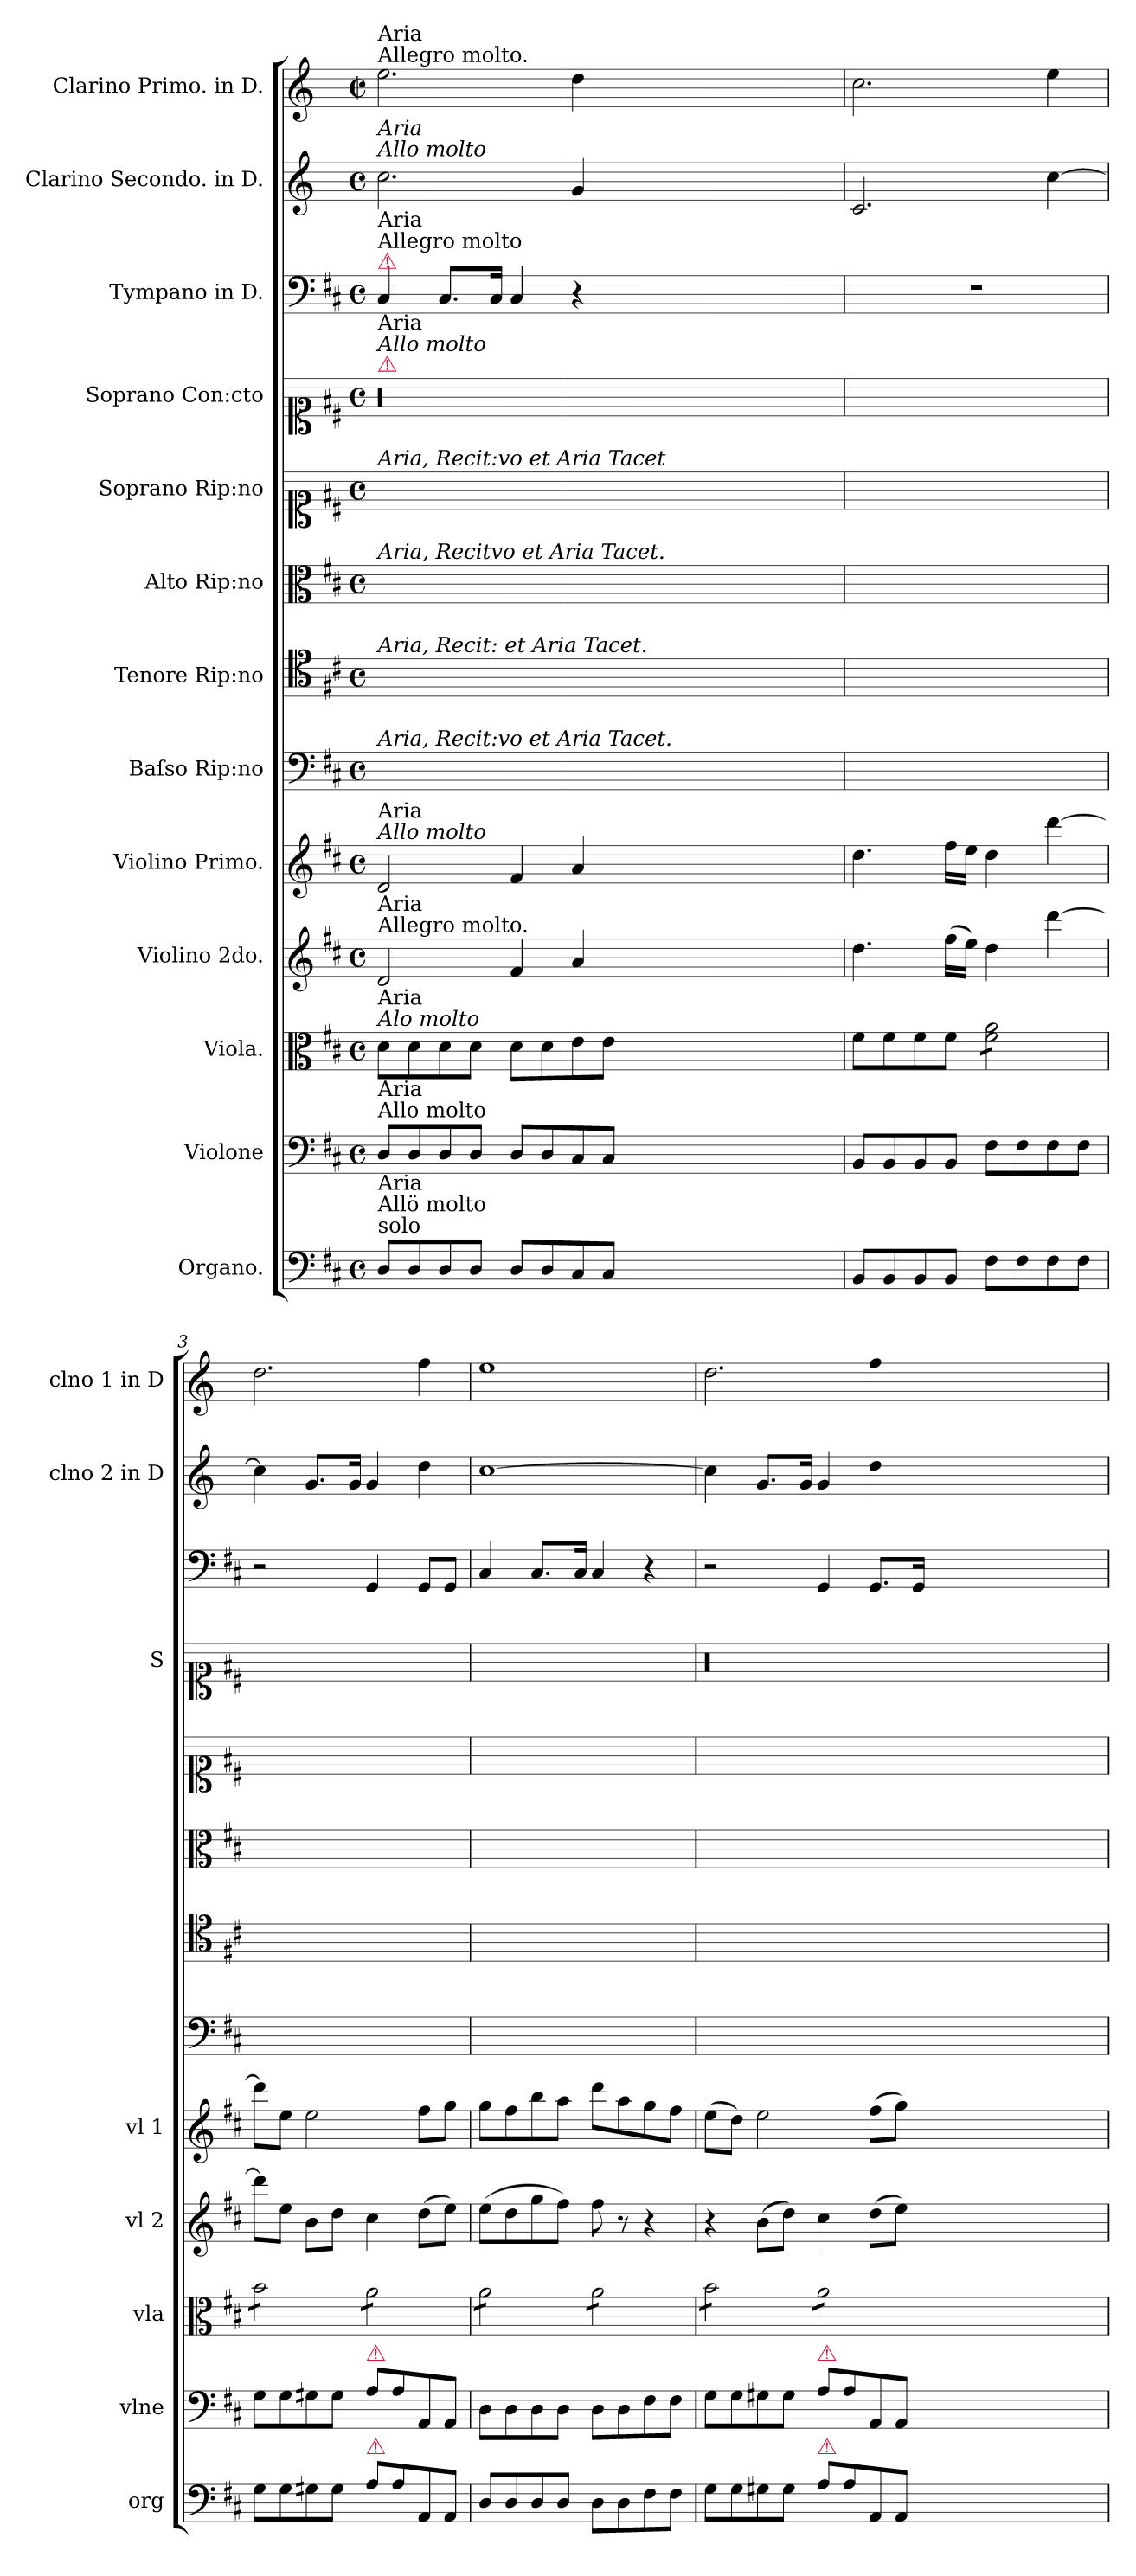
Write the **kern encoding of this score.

**kern	**kern	**kern	**kern	**kern	**kern	**kern	**kern	**kern	**kern	**kern	**kern	**kern
*part13	*part12	*part11	*part10	*part9	*part8	*part7	*part6	*part5	*part4	*part3	*part2	*part1
*staff13	*staff12	*staff11	*staff10	*staff9	*staff8	*staff7	*staff6	*staff5	*staff4	*staff3	*staff2	*staff1
*I"Organo.	*I"Violone	*I"Viola.	*I"Violino 2do.	*I"Violino Primo.	*I"Baſso Rip:no	*I"Tenore Rip:no	*I"Alto Rip:no	*I"Soprano Rip:no	*I"Soprano Con:cto	*I"Tympano in D.	*I"Clarino Secondo. in D.	*I"Clarino Primo. in D.
*I'org	*I'vlne	*I'vla	*I'vl 2	*I'vl 1	*	*	*	*	*I'S	*	*I'clno 2 in D	*I'clno 1 in D
*clefF4	*clefF4	*clefC3	*clefG2	*clefG2	*clefF4	*clefC4	*clefC3	*clefC1	*clefC1	*clefF4	*clefG2	*clefG2
*	*	*	*	*	*	*	*	*	*	*ITrd-1c-1	*ITrd-1c-2	*ITrd-1c-2
*k[f#c#]	*k[f#c#]	*k[f#c#]	*k[f#c#]	*k[f#c#]	*k[f#c#]	*k[f#c#]	*k[f#c#]	*k[f#c#]	*k[f#c#]	*k[b-e-a-]	*k[f#c#]	*k[f#c#]
*M4/4	*M4/4	*M4/4	*M4/4	*M4/4	*M4/4	*M4/4	*M4/4	*M4/4	*M4/4	*M4/4	*M4/4	*M4/4
*met(c)	*met(c)	*met(c)	*met(c)	*met(c)	*met(c)	*met(c)	*met(c)	*met(c)	*met(c)	*met(c)	*met(c)	*met(c|)
=1	=1	=1	=1	=1	=1	=1	=1	=1	=1	=1	=1	=1
!	!	!	!	!	!	!	!	!	!	!	!	!LO:TX:a:t=Allegro molto.
!	!	!	!	!	!	!	!	!	!	!	!	!LO:TX:a:t=Aria
!	!	!	!	!	!	!	!	!	!	!	!LO:TX:a:i:t=Allo molto	!
!	!	!	!	!	!	!	!	!	!	!	!LO:TX:a:i:t=Aria	!
!	!	!	!	!	!	!	!	!	!	!LO:TX:a:color=crimson:t=⚠	!	!
!	!	!	!	!	!	!	!	!	!	!LO:TX:a:t=Allegro molto	!	!
!	!	!	!	!	!	!	!	!	!	!LO:TX:a:t=Aria	!	!
!	!	!	!	!	!	!	!	!	!LO:TX:a:color=crimson:t=⚠	!	!	!
!	!	!	!	!	!	!	!	!	!LO:TX:a:i:t=Allo molto	!	!	!
!	!	!	!	!	!	!	!	!	!LO:TX:a:t=Aria	!	!	!
!	!	!	!	!	!	!	!	!LO:TX:a:i:t=Aria, Recit&colon;vo et Aria Tacet	!	!	!	!
!	!	!	!	!	!	!	!LO:TX:a:i:t=Aria, Recitvo et Aria Tacet.	!	!	!	!	!
!	!	!	!	!	!	!LO:TX:a:i:t=Aria, Recit&colon; et Aria Tacet.	!	!	!	!	!	!
!	!	!	!	!	!LO:TX:a:i:t=Aria, Recit&colon;vo et Aria Tacet.	!	!	!	!	!	!	!
!	!	!	!	!LO:TX:a:i:t=Allo molto	!	!	!	!	!	!	!	!
!	!	!	!	!LO:TX:a:t=Aria	!	!	!	!	!	!	!	!
!	!	!	!LO:TX:a:t=Allegro molto.	!	!	!	!	!	!	!	!	!
!	!	!	!LO:TX:a:t=Aria	!	!	!	!	!	!	!	!	!
!	!	!LO:TX:a:i:t=Alo molto	!	!	!	!	!	!	!	!	!	!
!	!	!LO:TX:a:t=Aria	!	!	!	!	!	!	!	!	!	!
!	!LO:TX:a:t=Allo molto	!	!	!	!	!	!	!	!	!	!	!
!	!LO:TX:a:t=Aria	!	!	!	!	!	!	!	!	!	!	!
!LO:TX:a:t=solo	!	!	!	!	!	!	!	!	!	!	!	!
!LO:TX:a:t=Allö molto	!	!	!	!	!	!	!	!	!	!	!	!
!LO:TX:a:t=Aria	!	!	!	!	!	!	!	!	!	!	!	!
8D/L	8D/L	8d\L	2d/	2d/	1ryy	1ryy	1ryy	1ryy	00r	4D/	2.dd\	2.ff#\
8D/	8D/	8d\	.	.	.	.	.	.	.	.	.	.
8D/	8D/	8d\	.	.	.	.	.	.	.	8.D/L	.	.
8D/J	8D/J	8d\J	.	.	.	.	.	.	.	.	.	.
.	.	.	.	.	.	.	.	.	.	16D/Jk	.	.
8D/L	8D/L	8d\L	4f#/	4f#/	.	.	.	.	.	4D/	.	.
8D/	8D/	8d\	.	.	.	.	.	.	.	.	.	.
8C#/	8C#/	8e\	4a/	4a/	.	.	.	.	.	4r	4a/	4ee\
8C#/J	8C#/J	8e\J	.	.	.	.	.	.	.	.	.	.
0.ryy	0.ryy	0.ryy	0.ryy	0.ryy	0.ryy	0.ryy	0.ryy	0.ryy	.	0.ryy	0.ryy	0.ryy
=2	=2	=2	=2	=2	=2	=2	=2	=2	=2	=2	=2	=2
8BB/L	8BB/L	8f#\L	4.dd\	4.dd\	1ryy	1ryy	1ryy	1ryy	1ryy	1r	2.d/	2.dd\
8BB/	8BB/	8f#\	.	.	.	.	.	.	.	.	.	.
8BB/	8BB/	8f#\	.	.	.	.	.	.	.	.	.	.
8BB/J	8BB/J	8f#\J	(16ff#\LL	16ff#\LL	.	.	.	.	.	.	.	.
.	.	.	16ee\JJ)	16ee\JJ	.	.	.	.	.	.	.	.
*	*	*tremolo	*	*	*	*	*	*	*	*	*	*
8F#\L	8F#\L	8f#\ 8a\L	4dd\	4dd\	.	.	.	.	.	.	.	.
8F#\	8F#\	8f#\ 8a\	.	.	.	.	.	.	.	.	.	.
8F#\	8F#\	8f#\ 8a\	[4ddd\	[4ddd\	.	.	.	.	.	.	[4dd\	4ff#\
8F#\J	8F#\J	8f#\ 8a\J	.	.	.	.	.	.	.	.	.	.
=3	=3	=3	=3	=3	=3	=3	=3	=3	=3	=3	=3	=3
8G\L	8G\L	8b\L	8ddd\L]	8ddd\L]	1ryy	1ryy	1ryy	1ryy	1ryy	2r	4dd\]	2.ee\
8G\	8G\	8b\	8ee\J	8ee\J	.	.	.	.	.	.	.	.
8G#X\	8G#X\	8b\	8b\L	2ee\	.	.	.	.	.	.	8.a/L	.
8G#\J	8G#\J	8b\J	8dd\J	.	.	.	.	.	.	.	.	.
.	.	.	.	.	.	.	.	.	.	.	16a/Jk	.
!	!LO:TX:a:color=crimson:t=⚠	!	!	!	!	!	!	!	!	!	!	!
!LO:TX:a:color=crimson:t=⚠	!	!	!	!	!	!	!	!	!	!	!	!
8A\L	8A\L	8a\L	4cc#\	.	.	.	.	.	.	4AA-/	4a/	.
8A\	8A\	8a\	.	.	.	.	.	.	.	.	.	.
8AA/	8AA/	8a\	(8dd\L	8ff#\L	.	.	.	.	.	8AA-/L	4ee\	4gg\
8AA/J	8AA/J	8a\J	8ee\J)	8gg\J	.	.	.	.	.	8AA-/J	.	.
=4	=4	=4	=4	=4	=4	=4	=4	=4	=4	=4	=4	=4
8D/L	8D\L	8a\L	(8ee\L	8gg\L	1ryy	1ryy	1ryy	1ryy	1ryy	4D/	[1dd	1ff#
8D/	8D\	8a\	8dd\	8ff#\	.	.	.	.	.	.	.	.
8D/	8D\	8a\	8gg\	8bb\	.	.	.	.	.	8.D/L	.	.
8D/J	8D\J	8a\J	8ff#\J)	8aa\J	.	.	.	.	.	.	.	.
.	.	.	.	.	.	.	.	.	.	16D/Jk	.	.
8D\L	8D\L	8a\L	8ff#\	8ddd\L	.	.	.	.	.	4D/	.	.
8D\	8D\	8a\	8r	8aa\	.	.	.	.	.	.	.	.
8F#\	8F#\	8a\	4r	8gg\	.	.	.	.	.	4r	.	.
8F#\J	8F#\J	8a\J	.	8ff#\J	.	.	.	.	.	.	.	.
=5	=5	=5	=5	=5	=5	=5	=5	=5	=5	=5	=5	=5
8G\L	8G\L	8b\L	4r	(8ee\L	1ryy	1ryy	1ryy	1ryy	00r	2r	4dd\]	2.ee\
8G\	8G\	8b\	.	8dd\J)	.	.	.	.	.	.	.	.
8G#X\	8G#X\	8b\	(8b\L	2ee\	.	.	.	.	.	.	8.a/L	.
8G#\J	8G#\J	8b\J	8dd\J)	.	.	.	.	.	.	.	.	.
.	.	.	.	.	.	.	.	.	.	.	16a/Jk	.
!	!LO:TX:a:color=crimson:t=⚠	!	!	!	!	!	!	!	!	!	!	!
!LO:TX:a:color=crimson:t=⚠	!	!	!	!	!	!	!	!	!	!	!	!
8A\L	8A\L	8a\L	4cc#\	.	.	.	.	.	.	4AA-/	4a/	.
8A\	8A\	8a\	.	.	.	.	.	.	.	.	.	.
8AA/	8AA/	8a\	(8dd\L	(8ff#\L	.	.	.	.	.	8.AA-/L	4ee\	4gg\
8AA/J	8AA/J	8a\J	8ee\J)	8gg\J)	.	.	.	.	.	.	.	.
*	*	*Xtremolo	*	*	*	*	*	*	*	*	*	*
.	.	.	.	.	.	.	.	.	.	16AA-/Jk	.	.
0.ryy	0.ryy	0.ryy	0.ryy	0.ryy	0.ryy	0.ryy	0.ryy	0.ryy	.	0.ryy	0.ryy	0.ryy
=	=	=	=	=	=	=	=	=	=	=	=	=
*-	*-	*-	*-	*-	*-	*-	*-	*-	*-	*-	*-	*-
